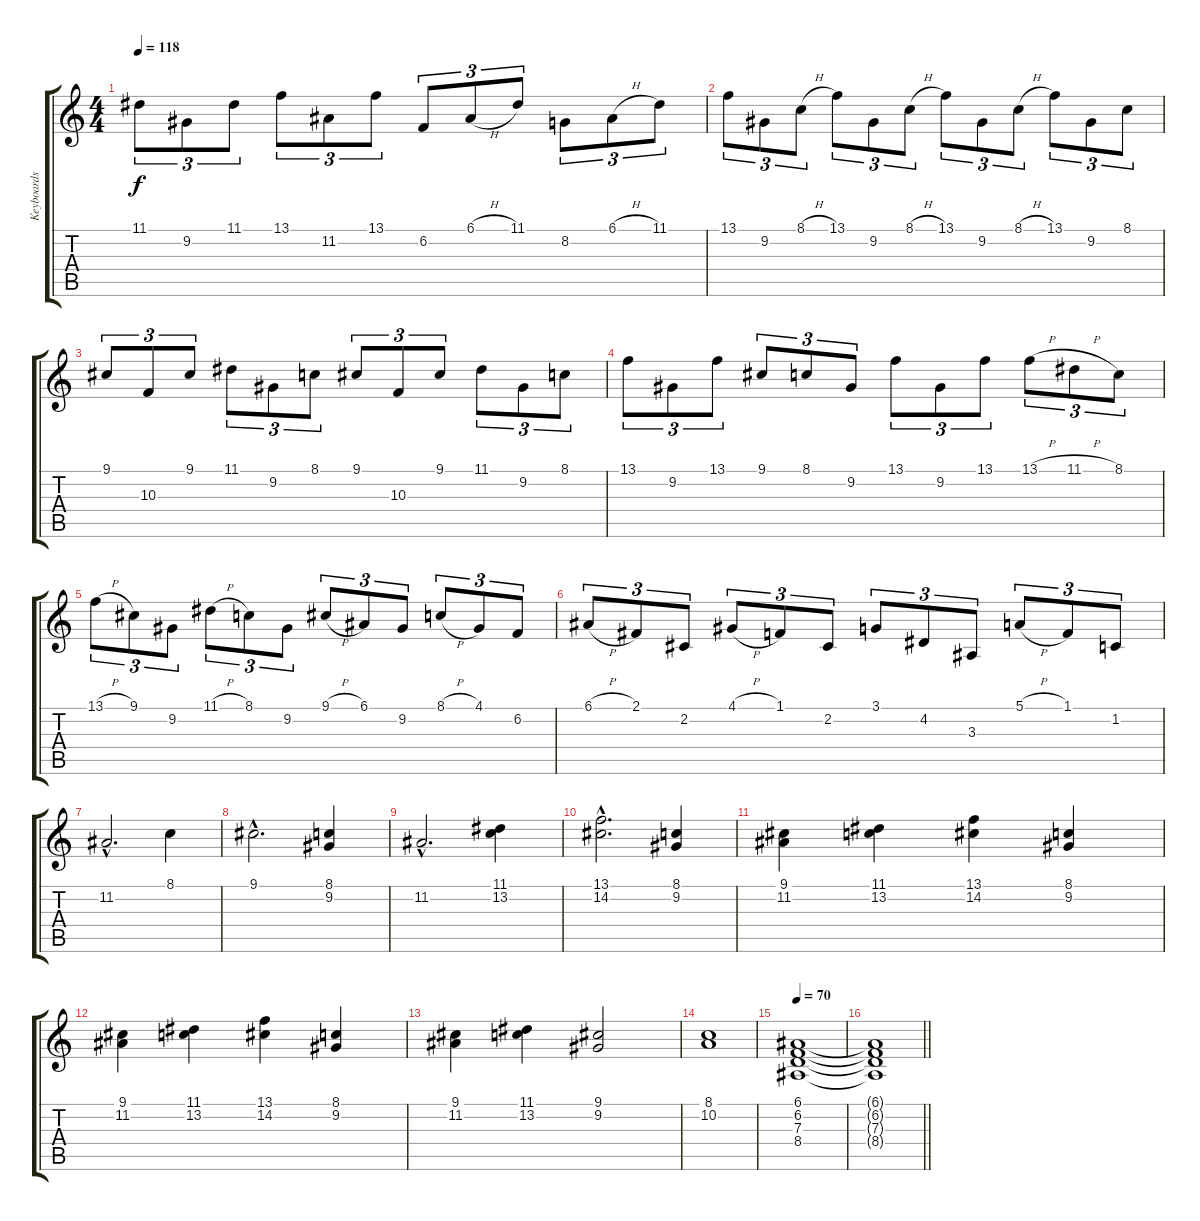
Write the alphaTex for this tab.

\track ("Keyboards" "Keyboards") {instrument drawbarorgan}
\staff {score tabs}
\tuning (E4 B3 G3 D3 A2 E2) {hide}
\ts (4 4)
\tempo 118
\clef g2
\ks c
11.1.8{tu (3 2) dy f} 9.2.8{tu (3 2)} 11.1.8{tu (3 2)} 13.1.8{tu (3 2)} 11.2.8{tu (3 2)} 13.1.8{tu (3 2)} 6.2.8{tu (3 2)} 6.1{h}.8{tu (3 2)} 11.1.8{tu (3 2)} 8.2.8{tu (3 2)} 6.1{h}.8{tu (3 2)} 11.1.8{tu (3 2)} |
13.1.8{tu (3 2)} 9.2.8{tu (3 2)} 8.1{h}.8{tu (3 2)} 13.1.8{tu (3 2)} 9.2.8{tu (3 2)} 8.1{h}.8{tu (3 2)} 13.1.8{tu (3 2)} 9.2.8{tu (3 2)} 8.1{h}.8{tu (3 2)} 13.1.8{tu (3 2)} 9.2.8{tu (3 2)} 8.1.8{tu (3 2)} |
9.1.8{tu (3 2)} 10.3.8{tu (3 2)} 9.1.8{tu (3 2)} 11.1.8{tu (3 2)} 9.2.8{tu (3 2)} 8.1.8{tu (3 2)} 9.1.8{tu (3 2)} 10.3.8{tu (3 2)} 9.1.8{tu (3 2)} 11.1.8{tu (3 2)} 9.2.8{tu (3 2)} 8.1.8{tu (3 2)} |
13.1.8{tu (3 2)} 9.2.8{tu (3 2)} 13.1.8{tu (3 2)} 9.1.8{tu (3 2)} 8.1.8{tu (3 2)} 9.2.8{tu (3 2)} 13.1.8{tu (3 2)} 9.2.8{tu (3 2)} 13.1.8{tu (3 2)} 13.1{h}.8{tu (3 2)} 11.1{h}.8{tu (3 2)} 8.1.8{tu (3 2)} |
13.1{h}.8{tu (3 2)} 9.1.8{tu (3 2)} 9.2.8{tu (3 2)} 11.1{h}.8{tu (3 2)} 8.1.8{tu (3 2)} 9.2.8{tu (3 2)} 9.1{h}.8{tu (3 2)} 6.1.8{tu (3 2)} 9.2.8{tu (3 2)} 8.1{h}.8{tu (3 2)} 4.1.8{tu (3 2)} 6.2.8{tu (3 2)} |
6.1{h}.8{tu (3 2)} 2.1.8{tu (3 2)} 2.2.8{tu (3 2)} 4.1{h}.8{tu (3 2)} 1.1.8{tu (3 2)} 2.2.8{tu (3 2)} 3.1.8{tu (3 2)} 4.2.8{tu (3 2)} 3.3.8{tu (3 2)} 5.1{h}.8{tu (3 2)} 1.1.8{tu (3 2)} 1.2.8{tu (3 2)} |
11.2{hac}.2{d} 8.1.4 |
9.1{hac}.2{d} (8.1 9.2).4 |
11.2{hac}.2{d} (11.1 13.2).4 |
(13.1{hac} 14.2{hac}).2{d} (8.1 9.2).4 |
(9.1 11.2).4 (11.1 13.2).4 (13.1 14.2).4 (8.1 9.2).4 |
(9.1 11.2).4 (11.1 13.2).4 (13.1 14.2).4 (8.1 9.2).4 |
(9.1 11.2).4 (11.1 13.2).4 (9.1 9.2).2 |
(8.1 10.2).1 |
\tempo 70
(6.1 6.2 7.3 8.4).1 |
\barLineRight lightlight
(6.1{t} 6.2{t} 7.3{t} 8.4{t}).1
